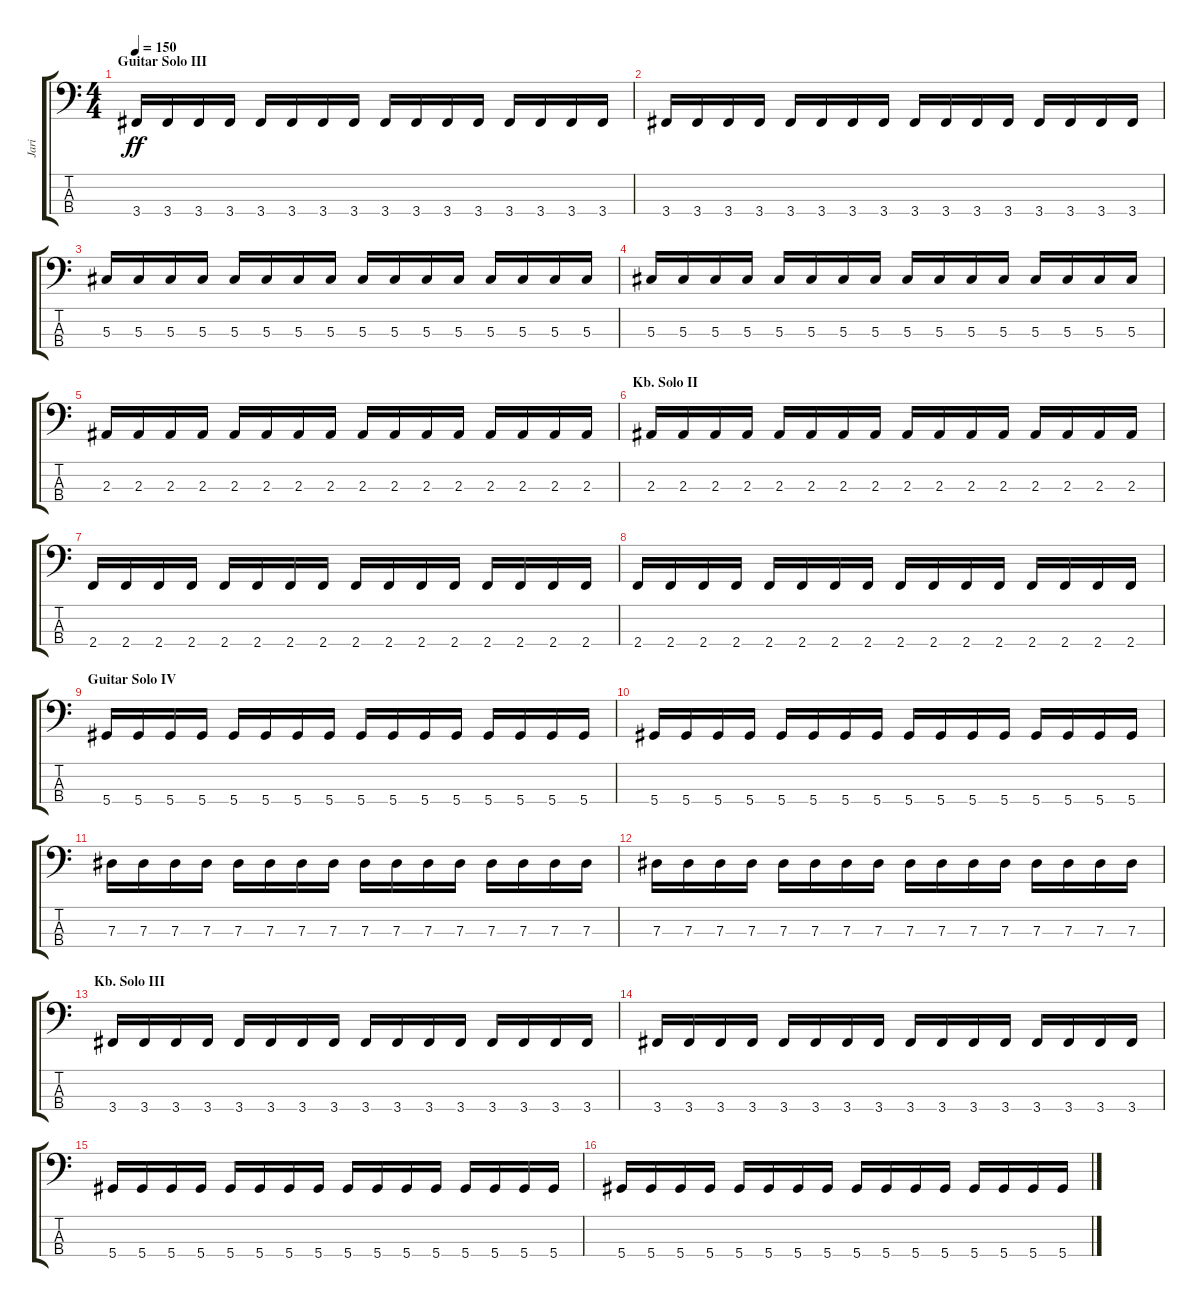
\track ("Jari" "Jari") {instrument electricbassfinger}
\staff {score tabs}
\tuning (Gb2 Db2 Ab1 Eb1) {hide}
\ts (4 4)
\section ("" "Guitar Solo III")
\tempo 150
\clef f4
\ks c
3.4.16{dy ff} 3.4.16 3.4.16 3.4.16 3.4.16 3.4.16 3.4.16 3.4.16 3.4.16 3.4.16 3.4.16 3.4.16 3.4.16 3.4.16 3.4.16 3.4.16 |
3.4.16 3.4.16 3.4.16 3.4.16 3.4.16 3.4.16 3.4.16 3.4.16 3.4.16 3.4.16 3.4.16 3.4.16 3.4.16 3.4.16 3.4.16 3.4.16 |
5.3.16 5.3.16 5.3.16 5.3.16 5.3.16 5.3.16 5.3.16 5.3.16 5.3.16 5.3.16 5.3.16 5.3.16 5.3.16 5.3.16 5.3.16 5.3.16 |
5.3.16 5.3.16 5.3.16 5.3.16 5.3.16 5.3.16 5.3.16 5.3.16 5.3.16 5.3.16 5.3.16 5.3.16 5.3.16 5.3.16 5.3.16 5.3.16 |
2.3.16 2.3.16 2.3.16 2.3.16 2.3.16 2.3.16 2.3.16 2.3.16 2.3.16 2.3.16 2.3.16 2.3.16 2.3.16 2.3.16 2.3.16 2.3.16 |
\section ("" "Kb. Solo II")
2.3.16 2.3.16 2.3.16 2.3.16 2.3.16 2.3.16 2.3.16 2.3.16 2.3.16 2.3.16 2.3.16 2.3.16 2.3.16 2.3.16 2.3.16 2.3.16 |
2.4.16 2.4.16 2.4.16 2.4.16 2.4.16 2.4.16 2.4.16 2.4.16 2.4.16 2.4.16 2.4.16 2.4.16 2.4.16 2.4.16 2.4.16 2.4.16 |
2.4.16 2.4.16 2.4.16 2.4.16 2.4.16 2.4.16 2.4.16 2.4.16 2.4.16 2.4.16 2.4.16 2.4.16 2.4.16 2.4.16 2.4.16 2.4.16 |
\section ("" "Guitar Solo IV")
5.4.16 5.4.16 5.4.16 5.4.16 5.4.16 5.4.16 5.4.16 5.4.16 5.4.16 5.4.16 5.4.16 5.4.16 5.4.16 5.4.16 5.4.16 5.4.16 |
5.4.16 5.4.16 5.4.16 5.4.16 5.4.16 5.4.16 5.4.16 5.4.16 5.4.16 5.4.16 5.4.16 5.4.16 5.4.16 5.4.16 5.4.16 5.4.16 |
7.3.16 7.3.16 7.3.16 7.3.16 7.3.16 7.3.16 7.3.16 7.3.16 7.3.16 7.3.16 7.3.16 7.3.16 7.3.16 7.3.16 7.3.16 7.3.16 |
7.3.16 7.3.16 7.3.16 7.3.16 7.3.16 7.3.16 7.3.16 7.3.16 7.3.16 7.3.16 7.3.16 7.3.16 7.3.16 7.3.16 7.3.16 7.3.16 |
\section ("" "Kb. Solo III")
3.4.16 3.4.16 3.4.16 3.4.16 3.4.16 3.4.16 3.4.16 3.4.16 3.4.16 3.4.16 3.4.16 3.4.16 3.4.16 3.4.16 3.4.16 3.4.16 |
3.4.16 3.4.16 3.4.16 3.4.16 3.4.16 3.4.16 3.4.16 3.4.16 3.4.16 3.4.16 3.4.16 3.4.16 3.4.16 3.4.16 3.4.16 3.4.16 |
5.4.16 5.4.16 5.4.16 5.4.16 5.4.16 5.4.16 5.4.16 5.4.16 5.4.16 5.4.16 5.4.16 5.4.16 5.4.16 5.4.16 5.4.16 5.4.16 |
5.4.16 5.4.16 5.4.16 5.4.16 5.4.16 5.4.16 5.4.16 5.4.16 5.4.16 5.4.16 5.4.16 5.4.16 5.4.16 5.4.16 5.4.16 5.4.16
